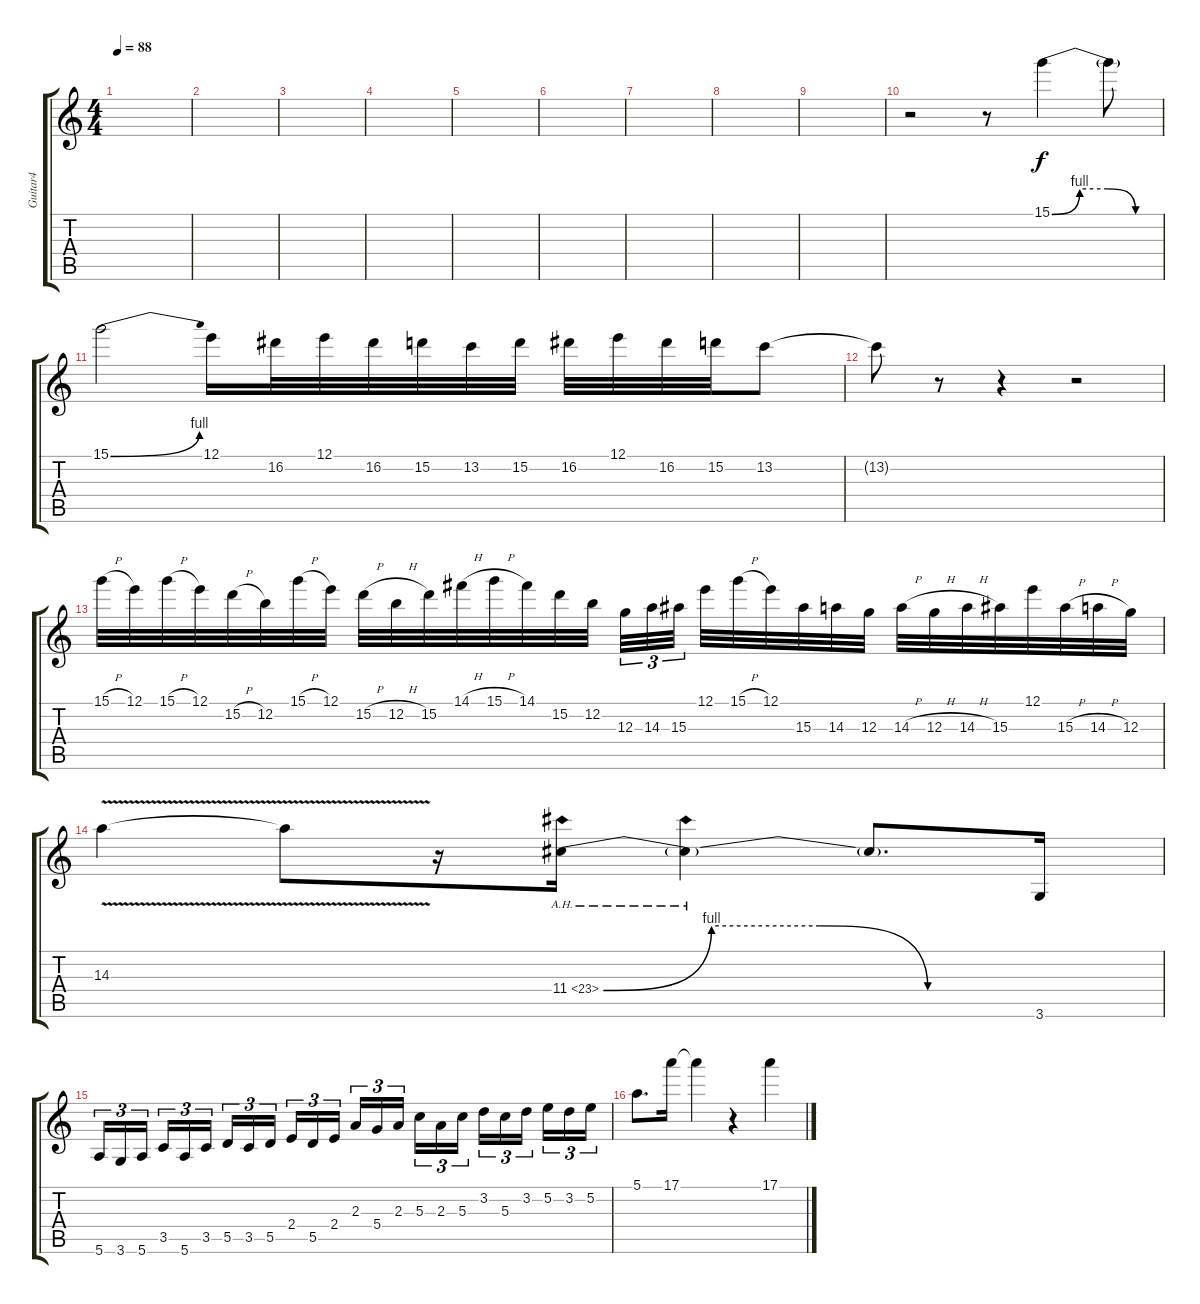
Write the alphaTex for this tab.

\track ("Guitar4" "Guitar4") {instrument distortionguitar}
\staff {score tabs}
\tuning (E4 B3 G3 D3 A2 E2) {hide}
\ts (4 4)
\tempo 88
\clef g2
\ks c
|
|
|
|
|
|
|
|
|
r.2 r.8 15.1{be (custom 0 0 15 4 30 4 45 0 60 0)}.4 15.1{t}.8 |
15.1{be (bend 0 0 60 4)}.2 12.1.16 16.2.32 12.1.32 16.2.32 15.2.32 13.2.32 15.2.32 16.2.32 12.1.32 16.2.32 15.2.32 13.2.8 |
13.2{t}.8 r.8 r.4 r.2 |
15.1{h}.32 12.1.32 15.1{h}.32 12.1.32 15.2{h}.32 12.2.32 15.1{h}.32 12.1.32 15.2{h}.32 12.2{h}.32 15.2.32 14.1{h}.32 15.1{h}.32 14.1.32 15.2.32 12.2.32 12.3.32{tu (3 2)} 14.3.32{tu (3 2)} 15.3.32{tu (3 2) beam splitsecondary} 12.1.32 15.1{h}.32 12.1.32 15.3.32 14.3.32 12.3.32 14.3{h}.32 12.3{h}.32 14.3{h}.32 15.3.32 12.1.32 15.3{h}.32 14.3{h}.32 12.3.32 |
14.3{v}.4 14.3{t}.8 r.16 11.4{be (custom 0 0 15 4 30 4 45 0 60 0) ah 12}.16 11.4{ah 12 t}.4 11.4{t}.8{d} 3.6.16 |
5.6.16{tu (3 2)} 3.6.16{tu (3 2)} 5.6.16{tu (3 2) beam splitsecondary} 3.5.16{tu (3 2)} 5.6.16{tu (3 2)} 3.5.16{tu (3 2)} 5.5.16{tu (3 2)} 3.5.16{tu (3 2)} 5.5.16{tu (3 2) beam splitsecondary} 2.4.16{tu (3 2)} 5.5.16{tu (3 2)} 2.4.16{tu (3 2)} 2.3.16{tu (3 2)} 5.4.16{tu (3 2)} 2.3.16{tu (3 2) beam splitsecondary} 5.3.16{tu (3 2)} 2.3.16{tu (3 2)} 5.3.16{tu (3 2)} 3.2.16{tu (3 2)} 5.3.16{tu (3 2)} 3.2.16{tu (3 2) beam splitsecondary} 5.2.16{tu (3 2)} 3.2.16{tu (3 2)} 5.2.16{tu (3 2)} |
5.1.8{d} 17.1.16 17.1{t}.4 r.4 17.1.4
